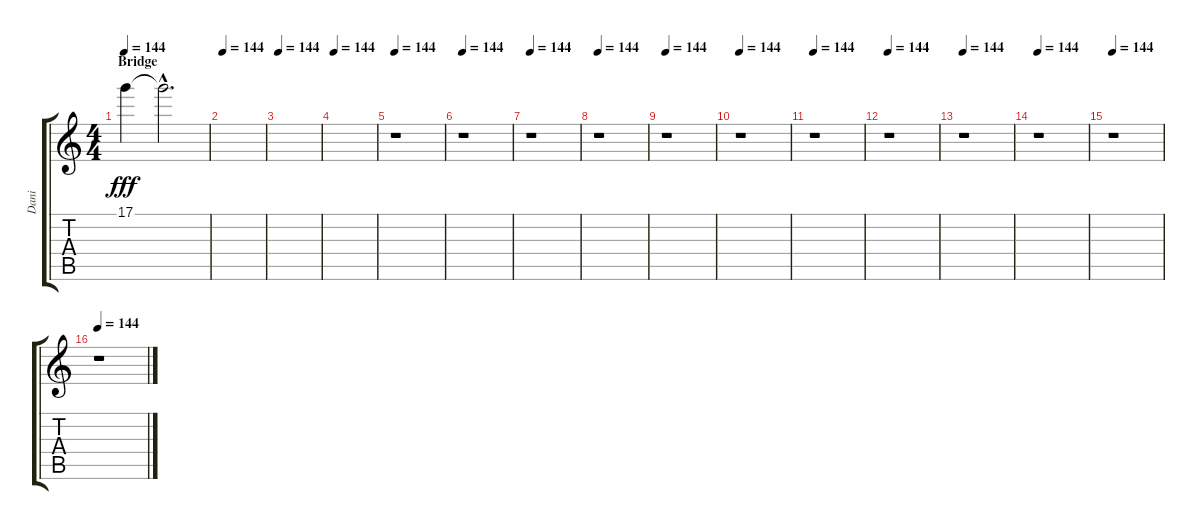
\track ("Dani" "Dani") {instrument gunshot}
\staff {score tabs}
\tuning (D5 A4 F4 C4 G3 D3) {hide}
\ts (4 4)
\section ("" "Bridge")
\tempo 144
\clef g2
\ks c
17.1{t}.4{dy fff} 17.1{hac t}.2{d} |
\tempo 144
|
\tempo 144
|
\tempo 144
|
\tempo 144
r.1 |
\tempo 144
r.1 |
\tempo 144
r.1 |
\tempo 144
r.1 |
\tempo 144
r.1 |
\tempo 144
r.1 |
\tempo 144
r.1 |
\tempo 144
r.1 |
\tempo 144
r.1 |
\tempo 144
r.1 |
\tempo 144
r.1 |
\tempo 144
r.1
